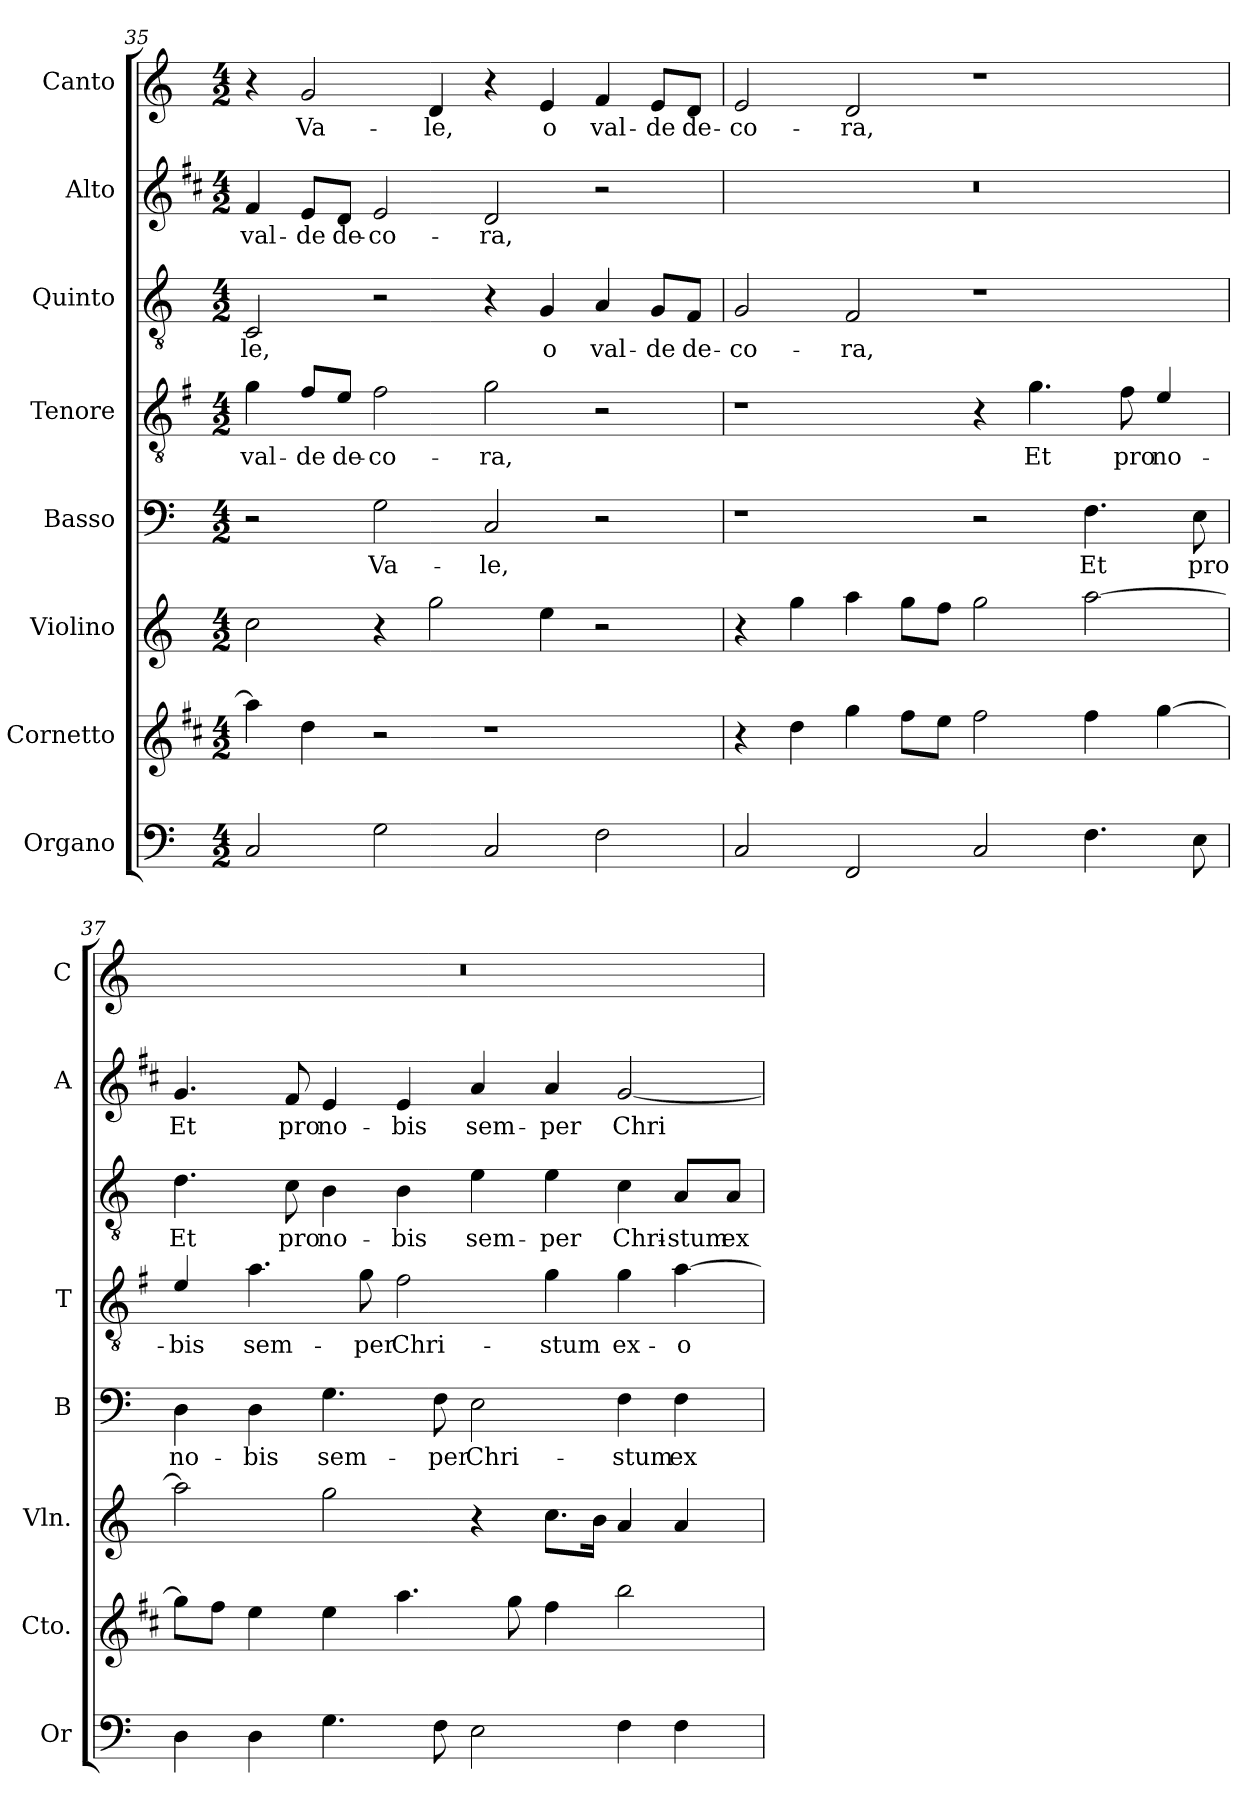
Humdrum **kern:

**kern	**kern	**kern	**kern	**text	**kern	**text	**kern	**text	**kern	**text	**kern	**text
*part8	*part7	*part6	*part5	*part5	*part4	*part4	*part3	*part3	*part2	*part2	*part1	*part1
*staff8	*staff7	*staff6	*staff5	*staff5	*staff4	*staff4	*staff3	*staff3	*staff2	*staff2	*staff1	*staff1
*I"Organo	*I"Cornetto	*I"Violino	*I"Basso	*	*I"Tenore	*	*I"Quinto	*	*I"Alto	*	*I"Canto	*
*I'Or	*I'Cto.	*I'Vln.	*I'B	*	*I'T	*	*	*	*I'A	*	*I'C	*
!!LO:LB:g=z
*clefF4	*clefG2	*clefG2	*clefF4	*	*clefGv2	*	*clefGv2	*	*clefG2	*	*clefG2	*
*	*ITrd1c2	*	*	*	*ITrd4c7	*	*	*	*ITrd1c2	*	*	*
*k[]	*k[]	*k[]	*k[]	*	*k[]	*	*k[]	*	*k[]	*	*k[]	*
*C:	*C:	*C:	*C:	*	*C:	*	*C:	*	*C:	*	*C:	*
*M4/2	*M4/2	*M4/2	*M4/2	*	*M4/2	*	*M4/2	*	*M4/2	*	*M4/2	*
=35	=35	=35	=35	=35	=35	=35	=35	=35	=35	=35	=35	=35
!	!	!	!	!	!	!LO:LY:b	!	!LO:LY:b	!	!LO:LY:b	!	!
2C/	4gg\]	2cc\	2r	.	4c\	val-	2C/	-le,	4e/	val-	4r	.
!	!	!	!	!	!	!LO:LY:b	!	!	!	!LO:LY:b	!	!LO:LY:b
.	4cc\	.	.	.	8B/L	-de	.	.	8d/L	-de	2g/	Va-
!	!	!	!	!	!	!LO:LY:b	!	!	!	!LO:LY:b	!	!
.	.	.	.	.	8A/J	de-	.	.	8c/J	de-	.	.
!	!	!	!	!LO:LY:b	!	!LO:LY:b	!	!	!	!LO:LY:b	!	!
2G\	2r	4r	2G\	Va-	2B\	-co-	2r	.	2d/	-co-	.	.
!	!	!	!	!	!	!	!	!	!	!	!	!LO:LY:b
.	.	2gg\	.	.	.	.	.	.	.	.	4d/	-le,
!	!	!	!	!LO:LY:b	!	!LO:LY:b	!	!	!	!LO:LY:b	!	!
2C/	1r	.	2C/	-le,	2c\	-ra,	4r	.	2c/	-ra,	4r	.
!	!	!	!	!	!	!	!	!LO:LY:b	!	!	!	!LO:LY:b
.	.	4ee\	.	.	.	.	4G/	o	.	.	4e/	o
!	!	!	!	!	!	!	!	!LO:LY:b	!	!	!	!LO:LY:b
2F\	.	2r	2r	.	2r	.	4A/	val-	2r	.	4f/	val-
!	!	!	!	!	!	!	!	!LO:LY:b	!	!	!	!LO:LY:b
.	.	.	.	.	.	.	8G/L	-de	.	.	8e/L	-de
!	!	!	!	!	!	!	!	!LO:LY:b	!	!	!	!LO:LY:b
.	.	.	.	.	.	.	8F/J	de-	.	.	8d/J	de-
=36	=36	=36	=36	=36	=36	=36	=36	=36	=36	=36	=36	=36
!	!	!	!	!	!	!	!	!LO:LY:b	!	!	!	!LO:LY:b
2C/	4r	4r	1r	.	1r	.	2G/	-co-	0r	.	2e/	-co-
.	4cc\	4gg\	.	.	.	.	.	.	.	.	.	.
!	!	!	!	!	!	!	!	!LO:LY:b	!	!	!	!LO:LY:b
2FF/	4ff\	4aa\	.	.	.	.	2F/	-ra,	.	.	2d/	-ra,
.	8ee\L	8gg\L	.	.	.	.	.	.	.	.	.	.
.	8dd\J	8ff\J	.	.	.	.	.	.	.	.	.	.
2C/	2ee\	2gg\	2r	.	4r	.	1r	.	.	.	1r	.
!	!	!	!	!	!	!LO:LY:b	!	!	!	!	!	!
.	.	.	.	.	4.c\	Et	.	.	.	.	.	.
!	!	!	!	!LO:LY:b	!	!	!	!	!	!	!	!
4.F\	4ee\	[2aa\	4.F\	Et	.	.	.	.	.	.	.	.
!	!	!	!	!	!	!LO:LY:b	!	!	!	!	!	!
.	.	.	.	.	8B\	pro	.	.	.	.	.	.
!	!	!	!	!	!	!LO:LY:b	!	!	!	!	!	!
.	[4ff\	.	.	.	4A/	no-	.	.	.	.	.	.
!	!	!	!	!LO:LY:b	!	!	!	!	!	!	!	!
8E\	.	.	8E\	pro	.	.	.	.	.	.	.	.
=37	=37	=37	=37	=37	=37	=37	=37	=37	=37	=37	=37	=37
!	!	!	!	!LO:LY:b	!	!LO:LY:b	!	!LO:LY:b	!	!LO:LY:b	!	!
4D\	8ff\L]	2aa\]	4D\	no-	4A/	-bis	4.d\	Et	4.f/	Et	0r	.
.	8ee\J	.	.	.	.	.	.	.	.	.	.	.
!	!	!	!	!LO:LY:b	!	!LO:LY:b	!	!	!	!	!	!
4D\	4dd\	.	4D\	-bis	4.d\	sem-	.	.	.	.	.	.
!	!	!	!	!	!	!	!	!LO:LY:b	!	!LO:LY:b	!	!
.	.	.	.	.	.	.	8c\	pro	8e/	pro	.	.
!	!	!	!	!LO:LY:b	!	!	!	!LO:LY:b	!	!LO:LY:b	!	!
4.G\	4dd\	2gg\	4.G\	sem-	.	.	4B\	no-	4d/	no-	.	.
!	!	!	!	!	!	!LO:LY:b	!	!	!	!	!	!
.	.	.	.	.	8c\	-per	.	.	.	.	.	.
!	!	!	!	!	!	!LO:LY:b	!	!LO:LY:b	!	!LO:LY:b	!	!
.	4.gg\	.	.	.	2B\	Chri-	4B\	-bis	4d/	-bis	.	.
!	!	!	!	!LO:LY:b	!	!	!	!	!	!	!	!
8F\	.	.	8F\	-per	.	.	.	.	.	.	.	.
!	!	!	!	!LO:LY:b	!	!	!	!LO:LY:b	!	!LO:LY:b	!	!
2E\	.	4r	2E\	Chri-	.	.	4e\	sem-	4g/	sem-	.	.
.	8ff\	.	.	.	.	.	.	.	.	.	.	.
!	!	!	!	!	!	!LO:LY:b	!	!LO:LY:b	!	!LO:LY:b	!	!
.	4ee\	8.cc\L	.	.	4c\	-stum	4e\	-per	4g/	-per	.	.
.	.	16b\Jk	.	.	.	.	.	.	.	.	.	.
!	!	!	!	!LO:LY:b	!	!LO:LY:b	!	!LO:LY:b	!	!LO:LY:b	!	!
4F\	2aa\	4a/	4F\	-stum	4c\	ex-	4c\	Chri-	[2f/	Chri-	.	.
!	!	!	!	!LO:LY:b	!	!LO:LY:b	!	!LO:LY:b	!	!	!	!
4F\	.	4a/	4F\	ex-	[4d\	-o-	8A/L	-stum	.	.	.	.
!	!	!	!	!	!	!	!	!LO:LY:b	!	!	!	!
.	.	.	.	.	.	.	8A/J	ex-	.	.	.	.
=	=	=	=	=	=	=	=	=	=	=	=	=
*-	*-	*-	*-	*-	*-	*-	*-	*-	*-	*-	*-	*-
